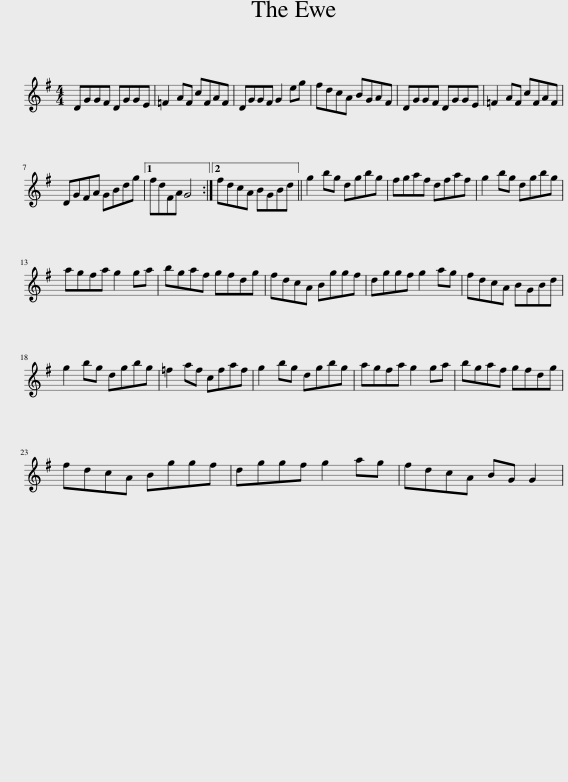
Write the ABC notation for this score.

X:1
L:1/8
M:4/4
I:linebreak $
K:G
V:1 treble
V:1
 DGGF DGGE | =F2 AF cFAF | DGGF G2 eg | fdcA BGAF | DGGF DGGE | %5
 =F2 AF cFAF |$ DGFA GBdg |1 fdFA G4 :|2 fdcA BGBd || g2 bg dgbg | %10
 fgaf dfaf | g2 bg dgbg |$ agfa g2 ga | bgaf gfdg | fdcA Bggf | %15
 dggf g2 ag | fdcA BGBd |$ g2 bg dgbg | =f2 af cfaf | g2 bg dgbg | %20
 agfa g2 ga | bgaf gfdg |$ fdcA Bggf | dggf g2 ag | fdcA BG G2 | %25
